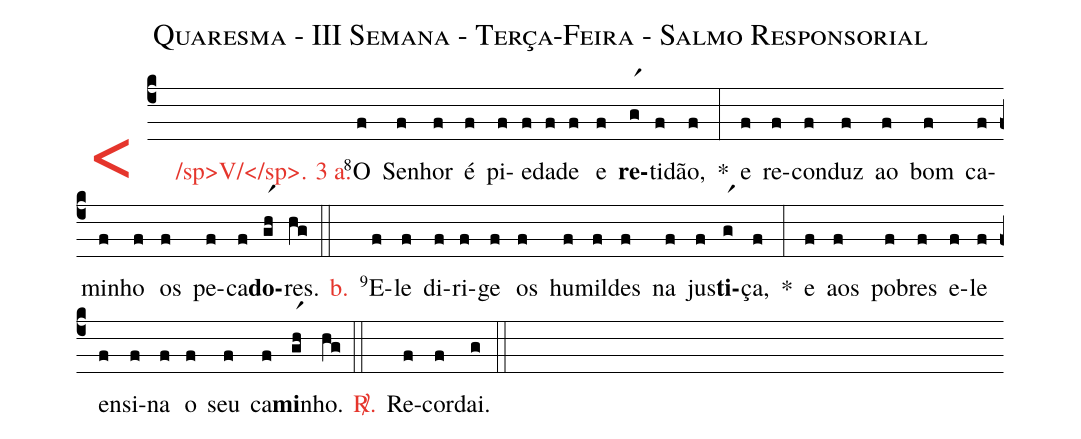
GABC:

name: Quaresma - III Semana - Terça-Feira - Salmo Responsorial;
%%
(c4)

<c></sp>V/</sp>. 3 a.</c>() <v>\VSup{8}</v>O(f) Se(f)nhor(f) é(f) pi(f)e(f)da(f)de(f) e(f) <b>re</b>(gr1)ti(f)dão,(f) *(:)
e(f) re(f)con(f)duz(f) ao(f) bom(f) ca(f)mi(f)nho(f) os(f) pe(f)ca(f)<b>do</b>(gr1h)res.(hg)

(::)

<nlba><c>b.</c>() <v>\VSup{9}</v>E</nlba>(f)le(f) di(f)ri(f)ge(f) os(f) hu(f)mil(f)des(f) na(f) jus(f)<b>ti</b>(gr1)ça,(f) *(:)
e(f) aos(f) po(f)bres(f) e(f)le(f) en(f)si(f)na(f) o(f) seu(f) ca(f)<b>mi</b>(gr1h)nho.(hg)

(::)

<nlba><c><sp>R/</sp>.</c>() Re</nlba>(f)cor(f)dai.(g)

(::)
